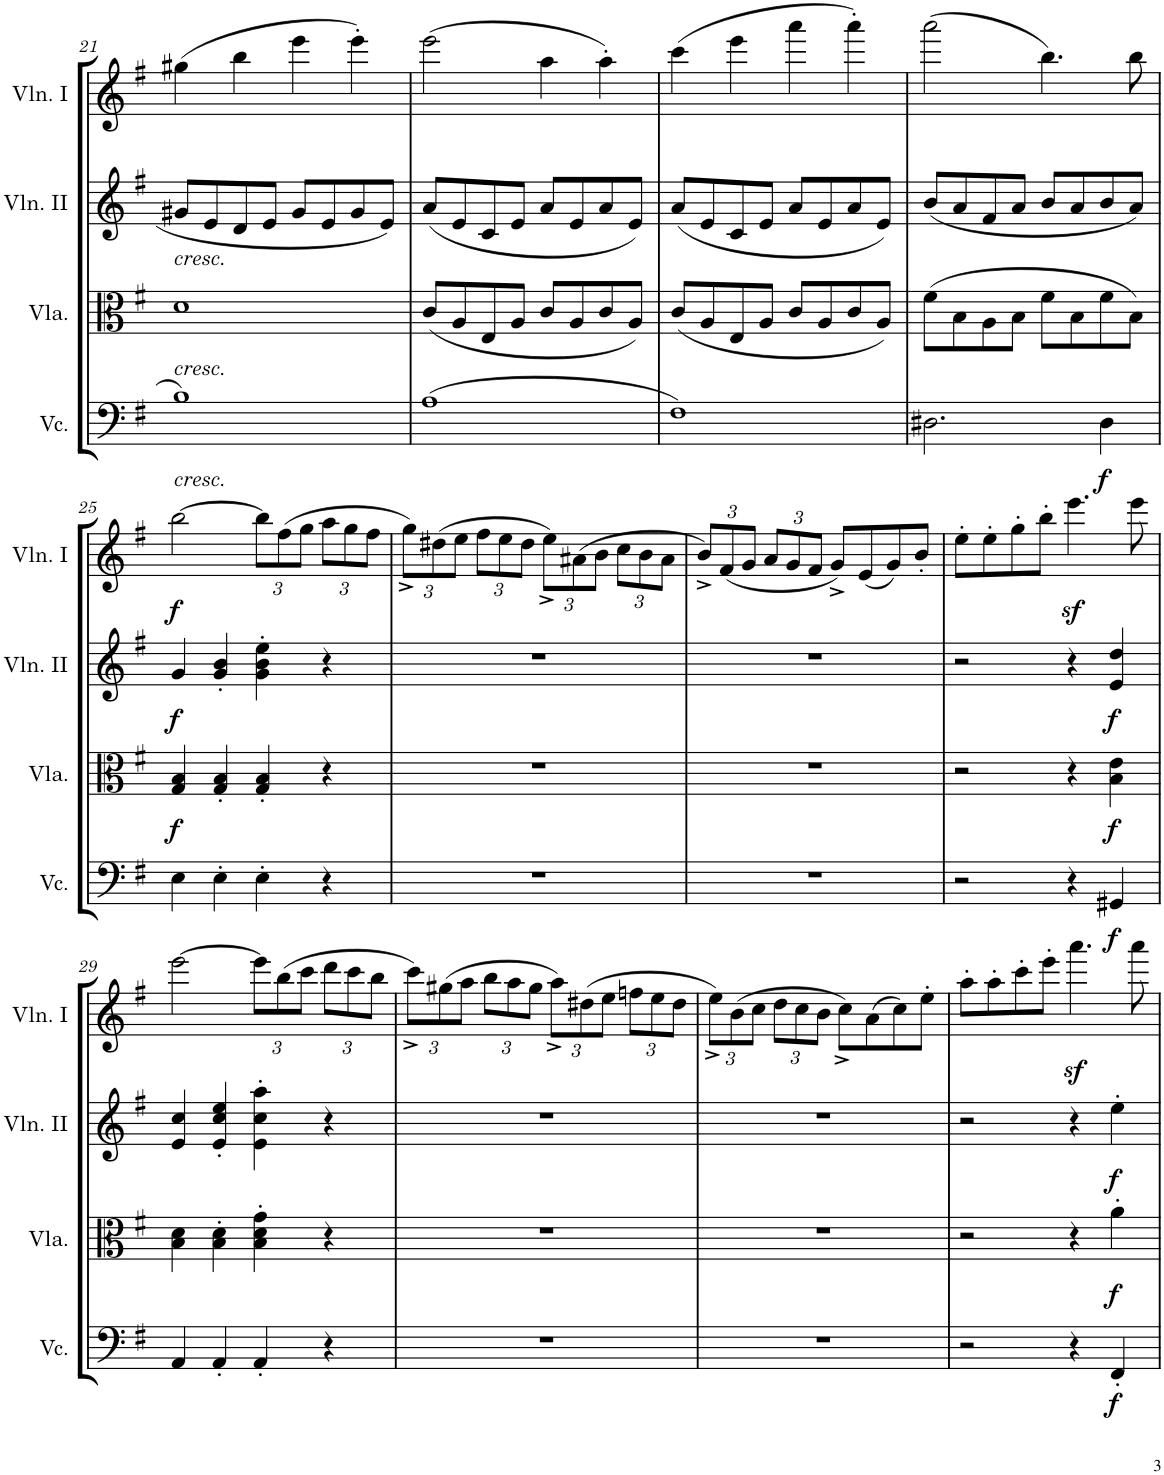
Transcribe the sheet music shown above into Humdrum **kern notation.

**kern	**dynam	**kern	**dynam	**kern	**dynam	**kern	**dynam
*part4	*part4	*part3	*part3	*part2	*part2	*part1	*part1
*staff4	*staff4	*staff3	*staff3	*staff2	*staff2	*staff1	*staff1
*I"Violoncellos	*	*I"Violas	*	*I"Violins II	*	*I"Violins I	*
*I'Vc.	*	*I'Vla.	*	*I'Vln. II	*	*I'Vln. I	*
!!LO:PB:g=z
*clefF4	*	*clefC3	*	*clefG2	*	*clefG2	*
*k[f#]	*	*k[f#]	*	*k[f#]	*	*k[f#]	*
*M4/4	*	*M4/4	*	*M4/4	*	*M4/4	*
=21	=21	=21	=21	=21	=21	=21	=21
!	!	!	!	!LO:TX:b:i:t=cresc.	!	!	!
!	!	!LO:TX:b:i:t=cresc.	!	!	!	!	!
!LO:TX:b:i:t=cresc.	!	!	!	!	!	!	!
1B	.	1d	.	8g#X/L	.	(4gg#X\	.
.	.	.	.	8e/	.	.	.
.	.	.	.	8d/	.	4bb\	.
.	.	.	.	8e/J	.	.	.
.	.	.	.	8g#/L	.	4eee\	.
.	.	.	.	8e/	.	.	.
.	.	.	.	8g#/	.	4eee'\)	.
.	.	.	.	8e/J	.	.	.
=22	=22	=22	=22	=22	=22	=22	=22
(1A	.	(8c/L	.	(8a/L	.	(2eee\	.
.	.	8A/	.	8e/	.	.	.
.	.	8E/	.	8c/	.	.	.
.	.	8A/J	.	8e/J	.	.	.
.	.	8c/L	.	8a/L	.	4aa\	.
.	.	8A/	.	8e/	.	.	.
.	.	8c/	.	8a/	.	4aa'\)	.
.	.	8A/J)	.	8e/J)	.	.	.
=23	=23	=23	=23	=23	=23	=23	=23
1F#)	.	(8c/L	.	(8a/L	.	(4ccc\	.
.	.	8A/	.	8e/	.	.	.
.	.	8E/	.	8c/	.	4eee\	.
.	.	8A/J	.	8e/J	.	.	.
.	.	8c/L	.	8a/L	.	4aaa\	.
.	.	8A/	.	8e/	.	.	.
.	.	8c/	.	8a/	.	4aaa'\)	.
.	.	8A/J)	.	8e/J)	.	.	.
=24	=24	=24	=24	=24	=24	=24	=24
2.D#X\	.	(8f#\L	.	(8b/L	.	(2aaa\	.
.	.	8B\	.	8a/	.	.	.
.	.	8A\	.	8f#/	.	.	.
.	.	8B\J	.	8a/J	.	.	.
.	.	8f#\L	.	8b/L	.	4.bb\)	.
.	.	8B\	.	8a/	.	.	.
!	!LO:DY:b	!	!	!	!	!	!
4D#\	f	8f#\	.	8b/	.	.	.
.	.	8B\J)	.	8a/J)	.	8bb\	.
!!LO:LB:g=z
=25	=25	=25	=25	=25	=25	=25	=25
!	!	!	!LO:DY:b	!	!LO:DY:b	!	!LO:DY:b
4E\	.	4G/ 4B/	f	4g/	f	[2bb\	f
4E'\	.	4G/' 4B/'	.	4g/' 4b/'	.	.	.
*	*	*	*	*	*	*Xbrackettup	*
4E'\	.	4G/' 4B/'	.	4g\' 4b\' 4ee\'	.	12bb\L]	.
.	.	.	.	.	.	(12ff#\	.
.	.	.	.	.	.	12gg\J	.
4r	.	4r	.	4r	.	12aa\L	.
.	.	.	.	.	.	12gg\	.
.	.	.	.	.	.	12ff#\J	.
=26	=26	=26	=26	=26	=26	=26	=26
1r	.	1r	.	1r	.	12gg^<\L)	.
.	.	.	.	.	.	(12dd#X\	.
.	.	.	.	.	.	12ee\J	.
.	.	.	.	.	.	12ff#\L	.
.	.	.	.	.	.	12ee\	.
.	.	.	.	.	.	12dd#\J	.
.	.	.	.	.	.	12ee^<\L)	.
.	.	.	.	.	.	(12a#X\	.
.	.	.	.	.	.	12b\J	.
.	.	.	.	.	.	12cc\L	.
.	.	.	.	.	.	12b\	.
.	.	.	.	.	.	12a#\J	.
=27	=27	=27	=27	=27	=27	=27	=27
1r	.	1r	.	1r	.	12b^/L)	.
.	.	.	.	.	.	(12f#/	.
.	.	.	.	.	.	12g/J	.
.	.	.	.	.	.	12a/L	.
.	.	.	.	.	.	12g/	.
.	.	.	.	.	.	12f#/J	.
.	.	.	.	.	.	8g^/L)	.
.	.	.	.	.	.	(8e/	.
.	.	.	.	.	.	8g/)	.
.	.	.	.	.	.	8b'/J	.
=28	=28	=28	=28	=28	=28	=28	=28
2r	.	2r	.	2r	.	8ee'\L	.
.	.	.	.	.	.	8ee'\	.
.	.	.	.	.	.	8gg'\	.
.	.	.	.	.	.	8bb'\J	.
4r	.	4r	.	4r	.	4.eeez<\	.
!	!LO:DY:b	!	!LO:DY:b	!	!LO:DY:b	!	!
4GG#X/	f	4B\ 4e\	f	4e/ 4dd/	f	.	.
.	.	.	.	.	.	8eee\	.
!!LO:LB:g=z
=29	=29	=29	=29	=29	=29	=29	=29
4AA/	.	4B\ 4d\	.	4e/ 4cc/	.	[2eee\	.
4AA'/	.	4B\' 4d\'	.	4e/' 4cc/' 4ee/'	.	.	.
4AA'/	.	4B\' 4d\' 4g\'	.	4e\' 4cc\' 4aa\'	.	12eee\L]	.
.	.	.	.	.	.	(12bb\	.
.	.	.	.	.	.	12ccc\J	.
4r	.	4r	.	4r	.	12ddd\L	.
.	.	.	.	.	.	12ccc\	.
.	.	.	.	.	.	12bb\J	.
=30	=30	=30	=30	=30	=30	=30	=30
1r	.	1r	.	1r	.	12ccc^<\L)	.
.	.	.	.	.	.	(12gg#X\	.
.	.	.	.	.	.	12aa\J	.
.	.	.	.	.	.	12bb\L	.
.	.	.	.	.	.	12aa\	.
.	.	.	.	.	.	12gg#\J	.
.	.	.	.	.	.	12aa^<\L)	.
.	.	.	.	.	.	(12dd#X\	.
.	.	.	.	.	.	12ee\J	.
.	.	.	.	.	.	12ffn\L	.
.	.	.	.	.	.	12ee\	.
.	.	.	.	.	.	12dd#\J	.
=31	=31	=31	=31	=31	=31	=31	=31
1r	.	1r	.	1r	.	12ee^<\L)	.
.	.	.	.	.	.	(12b\	.
.	.	.	.	.	.	12cc\J	.
.	.	.	.	.	.	12dd\L	.
.	.	.	.	.	.	12cc\	.
.	.	.	.	.	.	12b\J	.
.	.	.	.	.	.	8cc^<\L)	.
.	.	.	.	.	.	(8a\	.
.	.	.	.	.	.	8cc\)	.
.	.	.	.	.	.	8ee'\J	.
=32	=32	=32	=32	=32	=32	=32	=32
2r	.	2r	.	2r	.	8aa'\L	.
.	.	.	.	.	.	8aa'\	.
.	.	.	.	.	.	8ccc'\	.
.	.	.	.	.	.	8eee'\J	.
4r	.	4r	.	4r	.	4.aaaz<\	.
!	!LO:DY:b	!	!LO:DY:b	!	!LO:DY:b	!	!
4FF#'/	f	4a'\	f	4ee'\	f	.	.
.	.	.	.	.	.	8aaa\	.
=	=	=	=	=	=	=	=
*-	*-	*-	*-	*-	*-	*-	*-
